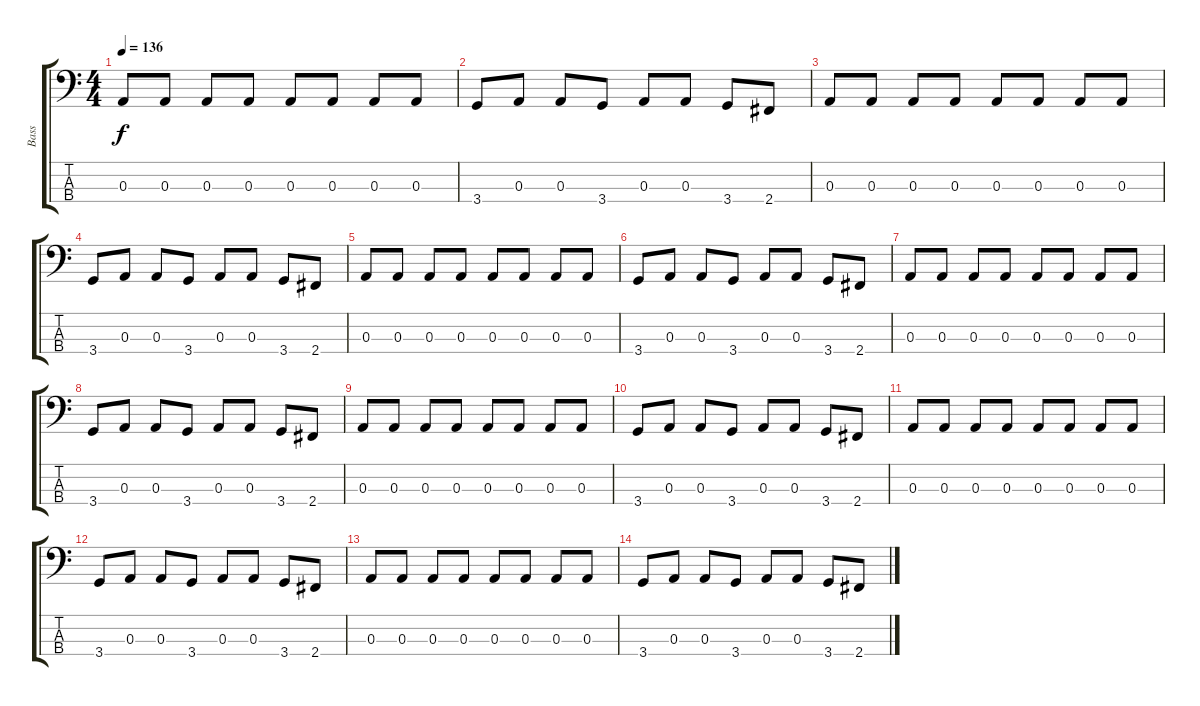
\track ("Bass" "Bass") {instrument electricbassfinger}
\staff {score tabs}
\tuning (G2 D2 A1 E1) {hide}
\ts (4 4)
\tempo 136
\clef f4
\ks c
0.3.8{dy f} 0.3.8 0.3.8 0.3.8 0.3.8 0.3.8 0.3.8 0.3.8 |
3.4.8 0.3.8 0.3.8 3.4.8 0.3.8 0.3.8 3.4.8 2.4.8 |
0.3.8 0.3.8 0.3.8 0.3.8 0.3.8 0.3.8 0.3.8 0.3.8 |
3.4.8 0.3.8 0.3.8 3.4.8 0.3.8 0.3.8 3.4.8 2.4.8 |
0.3.8 0.3.8 0.3.8 0.3.8 0.3.8 0.3.8 0.3.8 0.3.8 |
3.4.8 0.3.8 0.3.8 3.4.8 0.3.8 0.3.8 3.4.8 2.4.8 |
0.3.8 0.3.8 0.3.8 0.3.8 0.3.8 0.3.8 0.3.8 0.3.8 |
3.4.8 0.3.8 0.3.8 3.4.8 0.3.8 0.3.8 3.4.8 2.4.8 |
0.3.8 0.3.8 0.3.8 0.3.8 0.3.8 0.3.8 0.3.8 0.3.8 |
3.4.8 0.3.8 0.3.8 3.4.8 0.3.8 0.3.8 3.4.8 2.4.8 |
0.3.8 0.3.8 0.3.8 0.3.8 0.3.8 0.3.8 0.3.8 0.3.8 |
3.4.8 0.3.8 0.3.8 3.4.8 0.3.8 0.3.8 3.4.8 2.4.8 |
0.3.8 0.3.8 0.3.8 0.3.8 0.3.8 0.3.8 0.3.8 0.3.8 |
3.4.8 0.3.8 0.3.8 3.4.8 0.3.8 0.3.8 3.4.8 2.4.8
